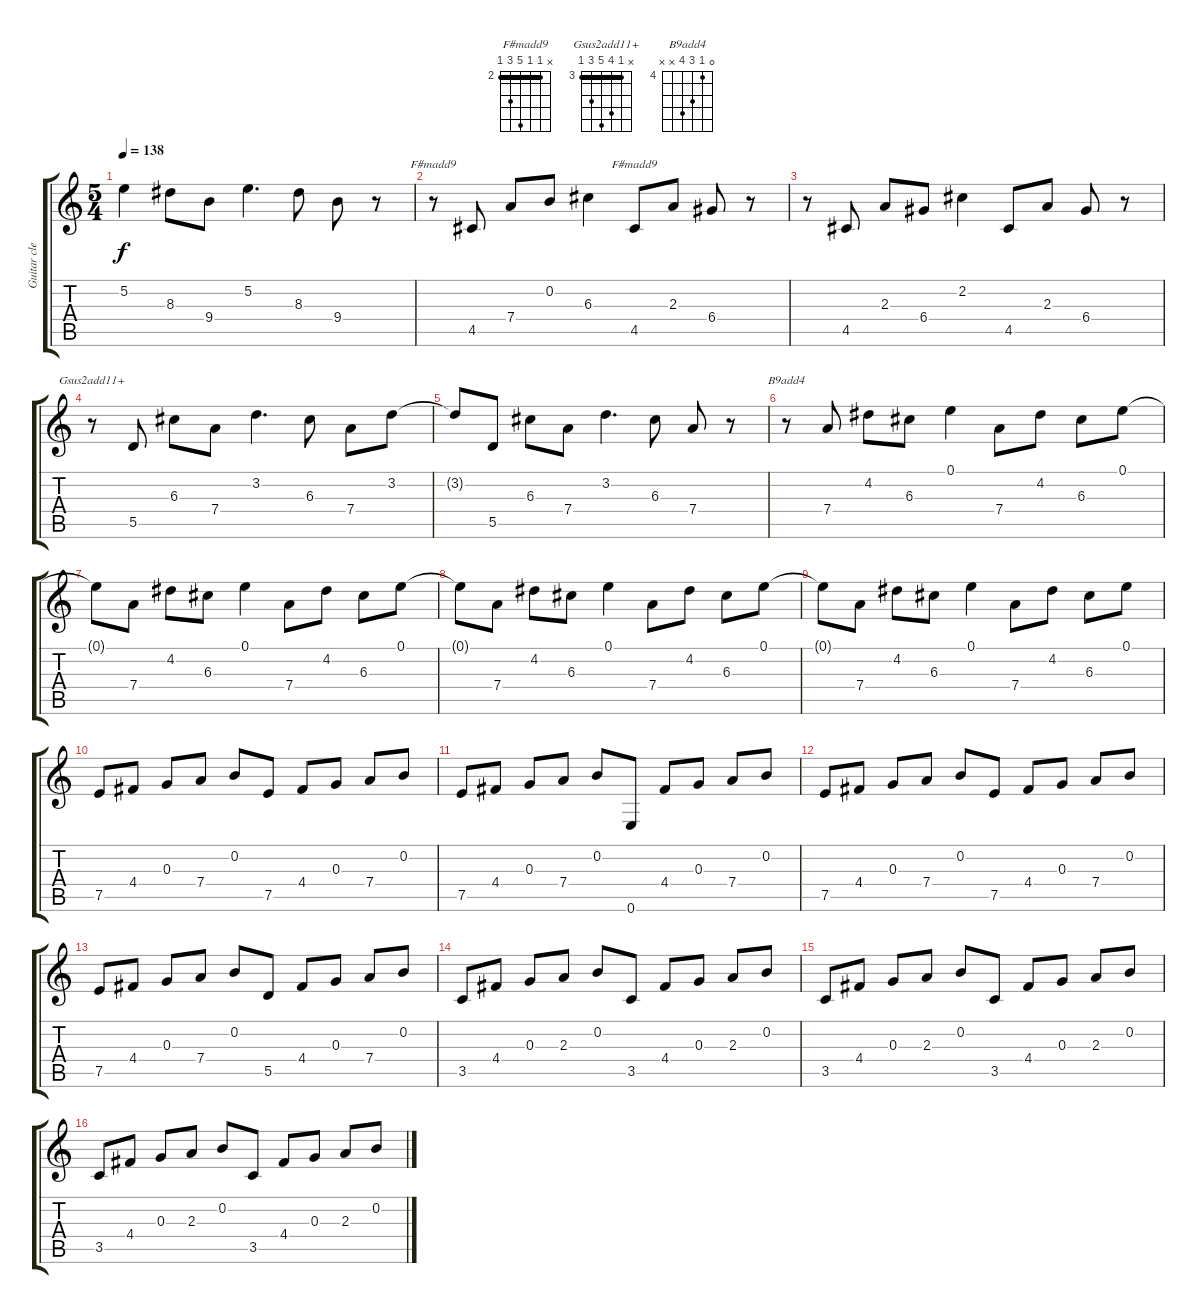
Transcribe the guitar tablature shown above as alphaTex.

\track ("Guitar clean 1" "Guitar cle") {instrument electricguitarmuted}
\staff {score tabs}
\tuning (E4 B3 G3 D3 A2 E2) {hide}
\chord ("F#madd9" x 0 6 7 4 x) {firstfret 4}
\chord ("F#madd9" x 2 2 6 4 2) {firstfret 2 barre 2}
\chord ("Gsus2add11+" x 3 6 7 5 3) {firstfret 3 barre 3}
\chord ("B9add4" 0 4 6 7 x x) {firstfret 4}
\ts (5 4)
\tempo 138
\clef g2
\ks c
5.2{t}.4{dy f} 8.3.8 9.4.8 5.2.4{d} 8.3.8 9.4.8 r.8 |
r.8{ch "F#madd9"} 4.5.8 7.4.8 0.2.8 6.3.4 4.5.8{ch "F#madd9"} 2.3.8 6.4.8 r.8 |
r.8 4.5.8 2.3.8 6.4.8 2.2.4 4.5.8 2.3.8 6.4.8 r.8 |
r.8{ch "Gsus2add11+"} 5.5.8 6.3.8 7.4.8 3.2.4{d} 6.3.8 7.4.8 3.2.8 |
3.2{t}.8 5.5.8 6.3.8 7.4.8 3.2.4{d} 6.3.8 7.4.8 r.8 |
r.8{ch "B9add4"} 7.4.8 4.2.8 6.3.8 0.1.4 7.4.8 4.2.8 6.3.8 0.1.8 |
0.1{t}.8 7.4.8 4.2.8 6.3.8 0.1.4 7.4.8 4.2.8 6.3.8 0.1.8 |
0.1{t}.8 7.4.8 4.2.8 6.3.8 0.1.4 7.4.8 4.2.8 6.3.8 0.1.8 |
0.1{t}.8 7.4.8 4.2.8 6.3.8 0.1.4 7.4.8 4.2.8 6.3.8 0.1.8 |
7.5.8 4.4.8 0.3.8 7.4.8 0.2.8 7.5.8 4.4.8 0.3.8 7.4.8 0.2.8 |
7.5.8 4.4.8 0.3.8 7.4.8 0.2.8 0.6.8 4.4.8 0.3.8 7.4.8 0.2.8 |
7.5.8 4.4.8 0.3.8 7.4.8 0.2.8 7.5.8 4.4.8 0.3.8 7.4.8 0.2.8 |
7.5.8 4.4.8 0.3.8 7.4.8 0.2.8 5.5.8 4.4.8 0.3.8 7.4.8 0.2.8 |
3.5.8 4.4.8 0.3.8 2.3.8 0.2.8 3.5.8 4.4.8 0.3.8 2.3.8 0.2.8 |
3.5.8 4.4.8 0.3.8 2.3.8 0.2.8 3.5.8 4.4.8 0.3.8 2.3.8 0.2.8 |
3.5.8 4.4.8 0.3.8 2.3.8 0.2.8 3.5.8 4.4.8 0.3.8 2.3.8 0.2.8
